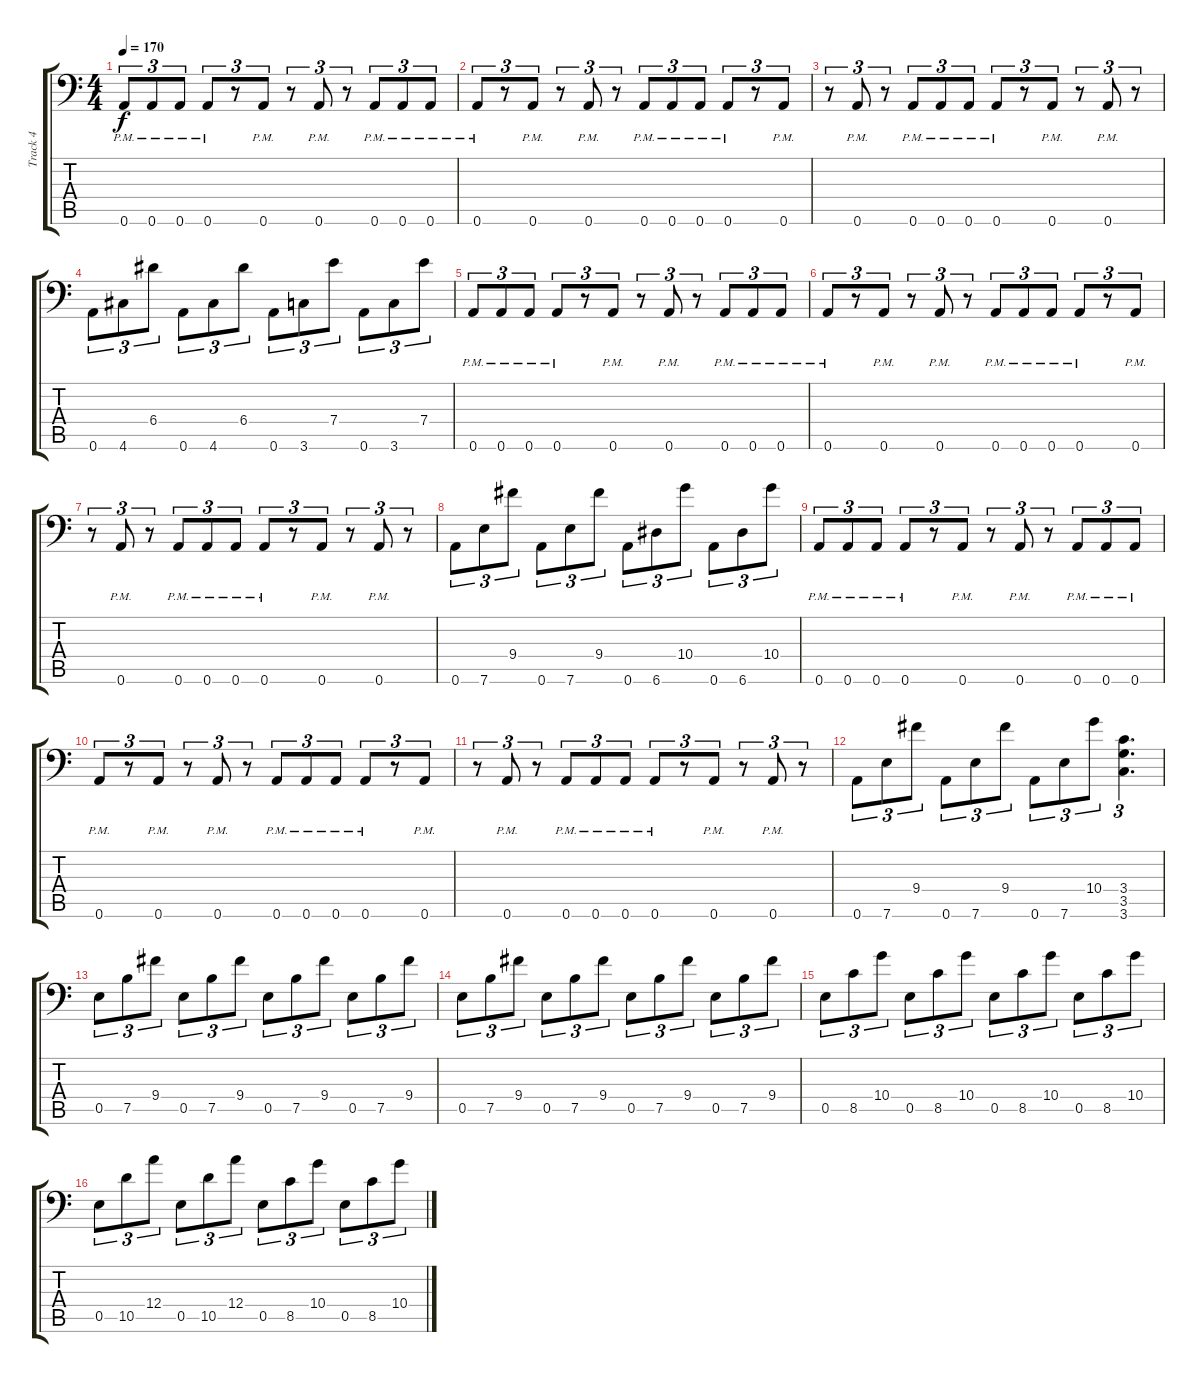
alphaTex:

\track ("Track 4" "Track 4") {instrument overdrivenguitar}
\staff {score tabs}
\tuning (D4 A3 F3 A2 E2 A1) {hide}
\ts (4 4)
\tempo 170
\clef f4
\ks c
0.6{pm}.8{tu (3 2) dy f} 0.6{pm}.8{tu (3 2)} 0.6{pm}.8{tu (3 2)} 0.6{pm}.8{tu (3 2)} r.8{tu (3 2)} 0.6{pm}.8{tu (3 2)} r.8{tu (3 2)} 0.6{pm}.8{tu (3 2)} r.8{tu (3 2)} 0.6{pm}.8{tu (3 2)} 0.6{pm}.8{tu (3 2)} 0.6{pm}.8{tu (3 2)} |
0.6{pm}.8{tu (3 2)} r.8{tu (3 2)} 0.6{pm}.8{tu (3 2)} r.8{tu (3 2)} 0.6{pm}.8{tu (3 2)} r.8{tu (3 2)} 0.6{pm}.8{tu (3 2)} 0.6{pm}.8{tu (3 2)} 0.6{pm}.8{tu (3 2)} 0.6{pm}.8{tu (3 2)} r.8{tu (3 2)} 0.6{pm}.8{tu (3 2)} |
r.8{tu (3 2)} 0.6{pm}.8{tu (3 2)} r.8{tu (3 2)} 0.6{pm}.8{tu (3 2)} 0.6{pm}.8{tu (3 2)} 0.6{pm}.8{tu (3 2)} 0.6{pm}.8{tu (3 2)} r.8{tu (3 2)} 0.6{pm}.8{tu (3 2)} r.8{tu (3 2)} 0.6{pm}.8{tu (3 2)} r.8{tu (3 2)} |
0.6.8{tu (3 2)} 4.6.8{tu (3 2)} 6.4.8{tu (3 2)} 0.6.8{tu (3 2)} 4.6.8{tu (3 2)} 6.4.8{tu (3 2)} 0.6.8{tu (3 2)} 3.6.8{tu (3 2)} 7.4.8{tu (3 2)} 0.6.8{tu (3 2)} 3.6.8{tu (3 2)} 7.4.8{tu (3 2)} |
0.6{pm}.8{tu (3 2)} 0.6{pm}.8{tu (3 2)} 0.6{pm}.8{tu (3 2)} 0.6{pm}.8{tu (3 2)} r.8{tu (3 2)} 0.6{pm}.8{tu (3 2)} r.8{tu (3 2)} 0.6{pm}.8{tu (3 2)} r.8{tu (3 2)} 0.6{pm}.8{tu (3 2)} 0.6{pm}.8{tu (3 2)} 0.6{pm}.8{tu (3 2)} |
0.6{pm}.8{tu (3 2)} r.8{tu (3 2)} 0.6{pm}.8{tu (3 2)} r.8{tu (3 2)} 0.6{pm}.8{tu (3 2)} r.8{tu (3 2)} 0.6{pm}.8{tu (3 2)} 0.6{pm}.8{tu (3 2)} 0.6{pm}.8{tu (3 2)} 0.6{pm}.8{tu (3 2)} r.8{tu (3 2)} 0.6{pm}.8{tu (3 2)} |
r.8{tu (3 2)} 0.6{pm}.8{tu (3 2)} r.8{tu (3 2)} 0.6{pm}.8{tu (3 2)} 0.6{pm}.8{tu (3 2)} 0.6{pm}.8{tu (3 2)} 0.6{pm}.8{tu (3 2)} r.8{tu (3 2)} 0.6{pm}.8{tu (3 2)} r.8{tu (3 2)} 0.6{pm}.8{tu (3 2)} r.8{tu (3 2)} |
0.6.8{tu (3 2)} 7.6.8{tu (3 2)} 9.4.8{tu (3 2)} 0.6.8{tu (3 2)} 7.6.8{tu (3 2)} 9.4.8{tu (3 2)} 0.6.8{tu (3 2)} 6.6.8{tu (3 2)} 10.4.8{tu (3 2)} 0.6.8{tu (3 2)} 6.6.8{tu (3 2)} 10.4.8{tu (3 2)} |
0.6{pm}.8{tu (3 2)} 0.6{pm}.8{tu (3 2)} 0.6{pm}.8{tu (3 2)} 0.6{pm}.8{tu (3 2)} r.8{tu (3 2)} 0.6{pm}.8{tu (3 2)} r.8{tu (3 2)} 0.6{pm}.8{tu (3 2)} r.8{tu (3 2)} 0.6{pm}.8{tu (3 2)} 0.6{pm}.8{tu (3 2)} 0.6{pm}.8{tu (3 2)} |
0.6{pm}.8{tu (3 2)} r.8{tu (3 2)} 0.6{pm}.8{tu (3 2)} r.8{tu (3 2)} 0.6{pm}.8{tu (3 2)} r.8{tu (3 2)} 0.6{pm}.8{tu (3 2)} 0.6{pm}.8{tu (3 2)} 0.6{pm}.8{tu (3 2)} 0.6{pm}.8{tu (3 2)} r.8{tu (3 2)} 0.6{pm}.8{tu (3 2)} |
r.8{tu (3 2)} 0.6{pm}.8{tu (3 2)} r.8{tu (3 2)} 0.6{pm}.8{tu (3 2)} 0.6{pm}.8{tu (3 2)} 0.6{pm}.8{tu (3 2)} 0.6{pm}.8{tu (3 2)} r.8{tu (3 2)} 0.6{pm}.8{tu (3 2)} r.8{tu (3 2)} 0.6{pm}.8{tu (3 2)} r.8{tu (3 2)} |
0.6.8{tu (3 2)} 7.6.8{tu (3 2)} 9.4.8{tu (3 2)} 0.6.8{tu (3 2)} 7.6.8{tu (3 2)} 9.4.8{tu (3 2)} 0.6.8{tu (3 2)} 7.6.8{tu (3 2)} 10.4.8{tu (3 2)} (3.4 3.5 3.6).4{d tu (3 2)} |
0.5.8{tu (3 2)} 7.5.8{tu (3 2)} 9.4.8{tu (3 2)} 0.5.8{tu (3 2)} 7.5.8{tu (3 2)} 9.4.8{tu (3 2)} 0.5.8{tu (3 2)} 7.5.8{tu (3 2)} 9.4.8{tu (3 2)} 0.5.8{tu (3 2)} 7.5.8{tu (3 2)} 9.4.8{tu (3 2)} |
0.5.8{tu (3 2)} 7.5.8{tu (3 2)} 9.4.8{tu (3 2)} 0.5.8{tu (3 2)} 7.5.8{tu (3 2)} 9.4.8{tu (3 2)} 0.5.8{tu (3 2)} 7.5.8{tu (3 2)} 9.4.8{tu (3 2)} 0.5.8{tu (3 2)} 7.5.8{tu (3 2)} 9.4.8{tu (3 2)} |
0.5.8{tu (3 2)} 8.5.8{tu (3 2)} 10.4.8{tu (3 2)} 0.5.8{tu (3 2)} 8.5.8{tu (3 2)} 10.4.8{tu (3 2)} 0.5.8{tu (3 2)} 8.5.8{tu (3 2)} 10.4.8{tu (3 2)} 0.5.8{tu (3 2)} 8.5.8{tu (3 2)} 10.4.8{tu (3 2)} |
0.5.8{tu (3 2)} 10.5.8{tu (3 2)} 12.4.8{tu (3 2)} 0.5.8{tu (3 2)} 10.5.8{tu (3 2)} 12.4.8{tu (3 2)} 0.5.8{tu (3 2)} 8.5.8{tu (3 2)} 10.4.8{tu (3 2)} 0.5.8{tu (3 2)} 8.5.8{tu (3 2)} 10.4.8{tu (3 2)}
